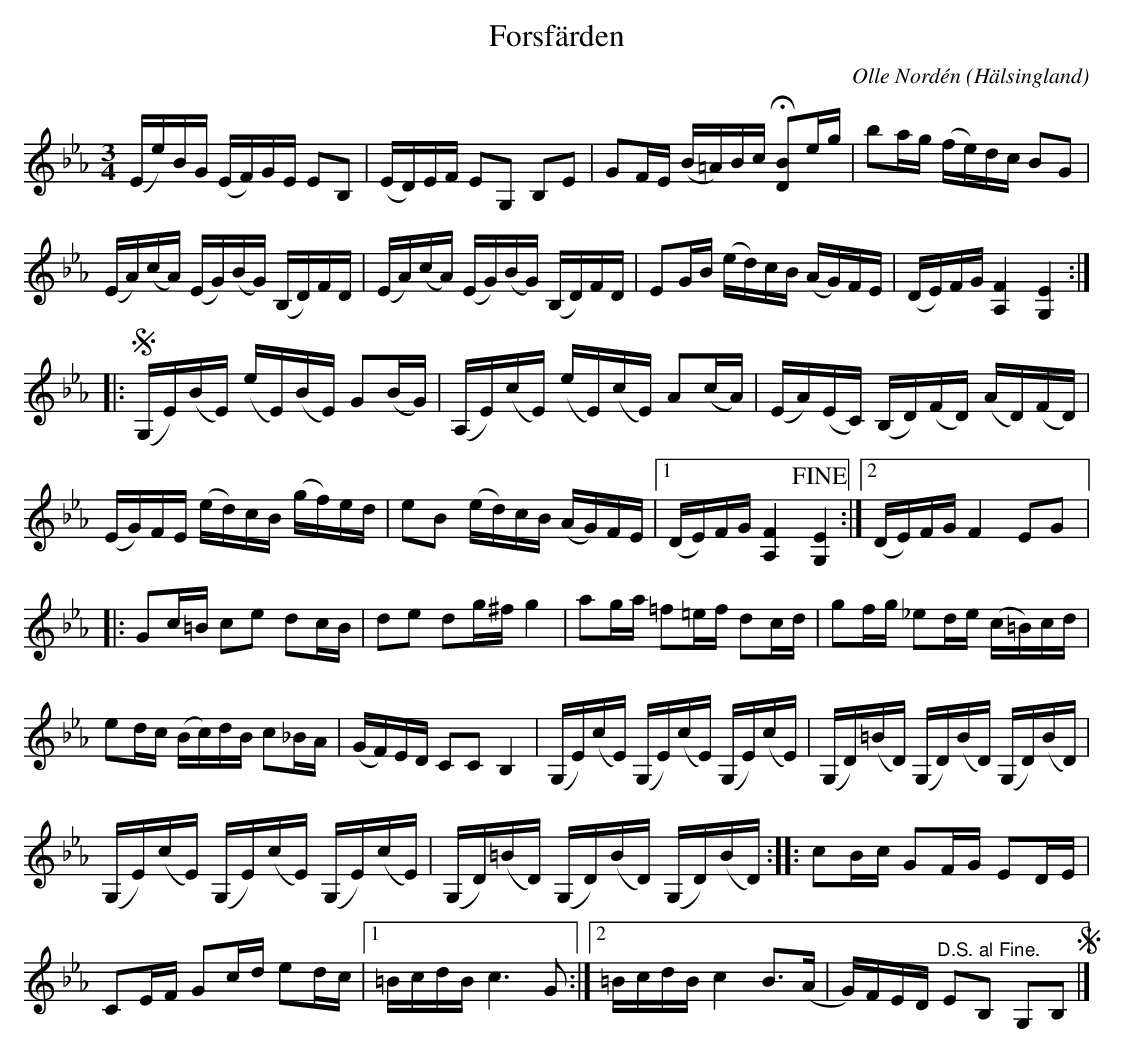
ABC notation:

X:1
T:Forsfärden
O:Hälsingland
C:Olle Nordén
L:1/16
M:3/4
K:Eb
V:1
(Ee)BG (EF)GE E2B,2 | (ED)EF E2G,2 B,2E2 | G2FE (B=A)Bc !fermata![B2D2]eg | b2ag (fe)dc B2G2 |
(EA)(cA) (EG)(BG) (B,D)FD | (EA)(cA) (EG)(BG) (B,D)FD |  E2GB (ed)cB (AG)FE | (DE)FG [F4A,4] [G,4E4] :|
|: !segno! (G,E)(BE) (eE)(BE) G2(BG) | (A,E)(cE) (eE)(cE) A2(cA) | (EA)(EC) (B,D)(FD) (AD)(FD) |
(EG)FE (ed)cB (gf)ed | e2B2 (ed)cB (AG)FE |1 (DE)FG [F4A,4] !fine! [G,4E4] :|2 (DE)FG F4 E2G2 |:
G2c=B c2e2 d2cB | d2e2 d2g^f g4 | a2ga =f2=ef d2cd | g2fg _e2de (c=B)cd |
e2dc (Bc)dB c2_BA | (GF)ED C2C2 B,4 | (G,E)(cE) (G,E)(cE) (G,E)(cE) | (G,D)(=BD) (G,D)(BD) (G,D)(BD) |
(G,E)(cE) (G,E)(cE) (G,E)(cE) | (G,D)(=BD) (G,D)(BD) (G,D)(BD) :: c2Bc G2FG E2DE |
C2EF G2cd e2dc |1 =BcdB c6 G2 :|2 =BcdB c4 B3(A | G)FED "^D.S. al Fine." E2B,2 G,2B,2 !segno! |]
